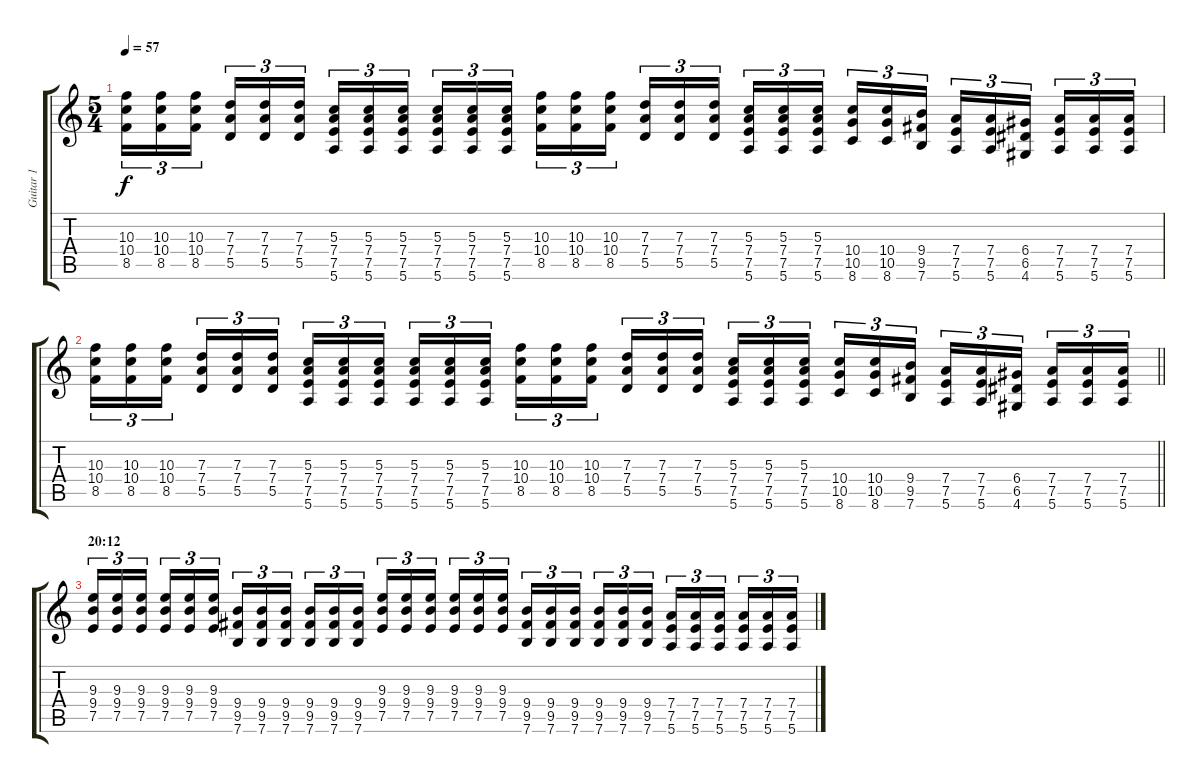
\track ("Guitar 1" "Guitar 1") {instrument distortionguitar}
\staff {score tabs}
\tuning (E4 B3 G3 D3 A2 E2) {hide}
\ts (5 4)
\tempo 57
\clef g2
\ks c
(10.3 10.4 8.5).16{tu (3 2) dy f} (10.3 10.4 8.5).16{tu (3 2)} (10.3 10.4 8.5).16{tu (3 2) beam splitsecondary} (7.3 7.4 5.5).16{tu (3 2)} (7.3 7.4 5.5).16{tu (3 2)} (7.3 7.4 5.5).16{tu (3 2)} (5.3 7.4 7.5 5.6).16{tu (3 2)} (5.3 7.4 7.5 5.6).16{tu (3 2)} (5.3 7.4 7.5 5.6).16{tu (3 2) beam splitsecondary} (5.3 7.4 7.5 5.6).16{tu (3 2)} (5.3 7.4 7.5 5.6).16{tu (3 2)} (5.3 7.4 7.5 5.6).16{tu (3 2)} (10.3 10.4 8.5).16{tu (3 2)} (10.3 10.4 8.5).16{tu (3 2)} (10.3 10.4 8.5).16{tu (3 2) beam splitsecondary} (7.3 7.4 5.5).16{tu (3 2)} (7.3 7.4 5.5).16{tu (3 2)} (7.3 7.4 5.5).16{tu (3 2)} (5.3 7.4 7.5 5.6).16{tu (3 2)} (5.3 7.4 7.5 5.6).16{tu (3 2)} (5.3 7.4 7.5 5.6).16{tu (3 2) beam splitsecondary} (10.4 10.5 8.6).16{tu (3 2)} (10.4 10.5 8.6).16{tu (3 2)} (9.4 9.5 7.6).16{tu (3 2)} (7.4 7.5 5.6).16{tu (3 2)} (7.4 7.5 5.6).16{tu (3 2)} (6.4 6.5 4.6).16{tu (3 2) beam splitsecondary} (7.4 7.5 5.6).16{tu (3 2)} (7.4 7.5 5.6).16{tu (3 2)} (7.4 7.5 5.6).16{tu (3 2)} |
\barLineRight lightlight
(10.3 10.4 8.5).16{tu (3 2)} (10.3 10.4 8.5).16{tu (3 2)} (10.3 10.4 8.5).16{tu (3 2) beam splitsecondary} (7.3 7.4 5.5).16{tu (3 2)} (7.3 7.4 5.5).16{tu (3 2)} (7.3 7.4 5.5).16{tu (3 2)} (5.3 7.4 7.5 5.6).16{tu (3 2)} (5.3 7.4 7.5 5.6).16{tu (3 2)} (5.3 7.4 7.5 5.6).16{tu (3 2) beam splitsecondary} (5.3 7.4 7.5 5.6).16{tu (3 2)} (5.3 7.4 7.5 5.6).16{tu (3 2)} (5.3 7.4 7.5 5.6).16{tu (3 2)} (10.3 10.4 8.5).16{tu (3 2)} (10.3 10.4 8.5).16{tu (3 2)} (10.3 10.4 8.5).16{tu (3 2) beam splitsecondary} (7.3 7.4 5.5).16{tu (3 2)} (7.3 7.4 5.5).16{tu (3 2)} (7.3 7.4 5.5).16{tu (3 2)} (5.3 7.4 7.5 5.6).16{tu (3 2)} (5.3 7.4 7.5 5.6).16{tu (3 2)} (5.3 7.4 7.5 5.6).16{tu (3 2) beam splitsecondary} (10.4 10.5 8.6).16{tu (3 2)} (10.4 10.5 8.6).16{tu (3 2)} (9.4 9.5 7.6).16{tu (3 2)} (7.4 7.5 5.6).16{tu (3 2)} (7.4 7.5 5.6).16{tu (3 2)} (6.4 6.5 4.6).16{tu (3 2) beam splitsecondary} (7.4 7.5 5.6).16{tu (3 2)} (7.4 7.5 5.6).16{tu (3 2)} (7.4 7.5 5.6).16{tu (3 2)} |
\section ("" "20:12")
(9.3 9.4 7.5).16{tu (3 2)} (9.3 9.4 7.5).16{tu (3 2)} (9.3 9.4 7.5).16{tu (3 2) beam splitsecondary} (9.3 9.4 7.5).16{tu (3 2)} (9.3 9.4 7.5).16{tu (3 2)} (9.3 9.4 7.5).16{tu (3 2)} (9.4 9.5 7.6).16{tu (3 2)} (9.4 9.5 7.6).16{tu (3 2)} (9.4 9.5 7.6).16{tu (3 2) beam splitsecondary} (9.4 9.5 7.6).16{tu (3 2)} (9.4 9.5 7.6).16{tu (3 2)} (9.4 9.5 7.6).16{tu (3 2)} (9.3 9.4 7.5).16{tu (3 2)} (9.3 9.4 7.5).16{tu (3 2)} (9.3 9.4 7.5).16{tu (3 2) beam splitsecondary} (9.3 9.4 7.5).16{tu (3 2)} (9.3 9.4 7.5).16{tu (3 2)} (9.3 9.4 7.5).16{tu (3 2)} (9.4 9.5 7.6).16{tu (3 2)} (9.4 9.5 7.6).16{tu (3 2)} (9.4 9.5 7.6).16{tu (3 2) beam splitsecondary} (9.4 9.5 7.6).16{tu (3 2)} (9.4 9.5 7.6).16{tu (3 2)} (9.4 9.5 7.6).16{tu (3 2)} (7.4 7.5 5.6).16{tu (3 2)} (7.4 7.5 5.6).16{tu (3 2)} (7.4 7.5 5.6).16{tu (3 2) beam splitsecondary} (7.4 7.5 5.6).16{tu (3 2)} (7.4 7.5 5.6).16{tu (3 2)} (7.4 7.5 5.6).16{tu (3 2)}
